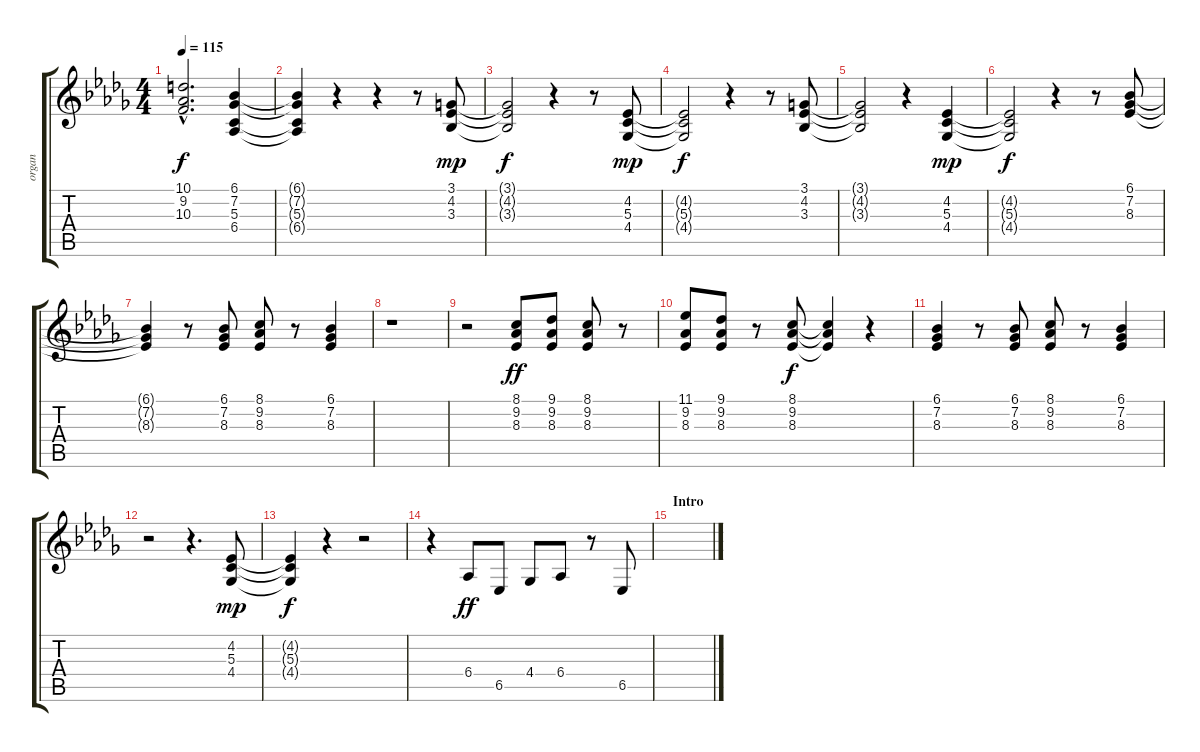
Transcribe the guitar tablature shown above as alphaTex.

\track ("organ" "organ") {instrument rockorgan}
\staff {score tabs}
\tuning (E4 B3 G3 D3 A2 E2) {hide}
\ts (4 4)
\tempo 115
\clef g2
\ks db
(10.1{hac t} 9.2{hac t} 10.3{hac t}).2{d dy f} (6.1 7.2 5.3 6.4).4 |
(6.1{t} 7.2{t} 5.3{t} 6.4{t}).4 r.4 r.4 r.8 (3.1 4.2 3.3).8{dy mp} |
(3.1{t} 4.2{t} 3.3{t}).2{dy f} r.4 r.8 (4.2 5.3 4.4).8{dy mp} |
(4.2{t} 5.3{t} 4.4{t}).2{dy f} r.4 r.8 (3.1 4.2 3.3).8 |
(3.1{t} 4.2{t} 3.3{t}).2 r.4 (4.2 5.3 4.4).4{dy mp} |
(4.2{t} 5.3{t} 4.4{t}).2{dy f} r.4 r.8 (6.1 7.2 8.3).8 |
(6.1{t} 7.2{t} 8.3{t}).4 r.8 (6.1 7.2 8.3).8 (8.1 9.2 8.3).8 r.8 (6.1 7.2 8.3).4 |
r.1 |
r.2 (8.1 9.2 8.3).8{dy ff} (9.1 9.2 8.3).8 (8.1 9.2 8.3).8 r.8 |
(11.1 9.2 8.3).8 (9.1 9.2 8.3).8 r.8 (8.1 9.2 8.3).8{dy f} (8.1{t} 9.2{t} 8.3{t}).4 r.4 |
(6.1 7.2 8.3).4 r.8 (6.1 7.2 8.3).8 (8.1 9.2 8.3).8 r.8 (6.1 7.2 8.3).4 |
r.2 r.4{d} (4.2 5.3 4.4).8{dy mp} |
(4.2{t} 5.3{t} 4.4{t}).4{dy f} r.4 r.2 |
r.4 6.4.8{dy ff} 6.5.8 4.4.8 6.4.8 r.8 6.5.8 |
\section ("" "Intro")
